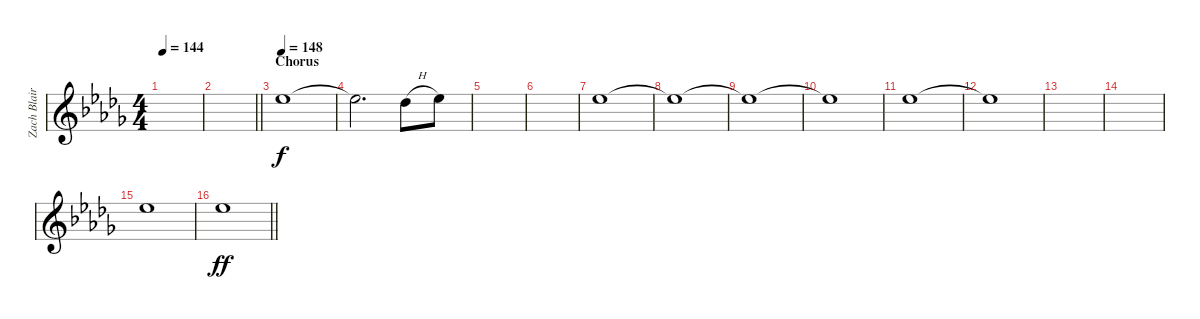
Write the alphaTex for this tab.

\track ("Zach Blair - Vocals" "Zach Blair") {instrument distortionguitar}
\staff {score}
\tuning (E4 B3 G3 D3 A2 E2) {hide}
\ts (4 4)
\tempo 144
\clef g2
\ks db
|
\barLineRight lightlight
|
\section ("" "Chorus")
\tempo 148
8.3.1 |
8.3{t}.2{d} 6.3{h}.8 8.3.8 |
|
|
8.3.1 |
8.3{t}.1 |
8.3{t}.1 |
8.3{t}.1 |
8.3.1 |
8.3{t}.1 |
|
|
8.3.1 |
\barLineRight lightlight
8.3.1{dy ff}
